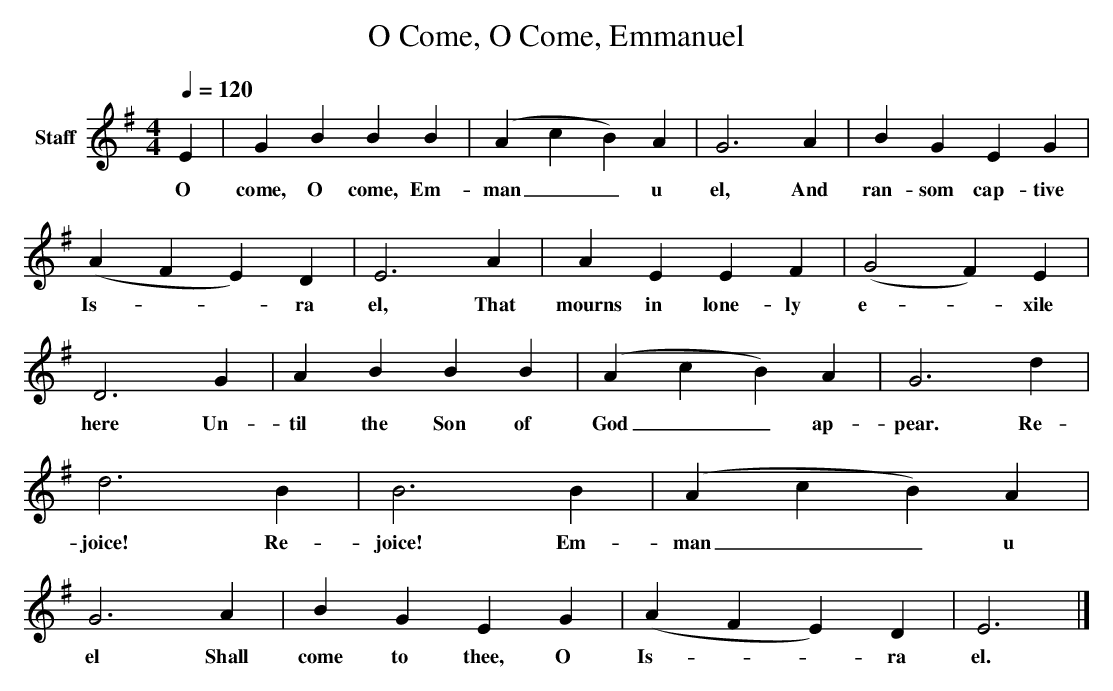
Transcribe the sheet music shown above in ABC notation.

X:1
T: O Come, O Come, Emmanuel
L: 1/4
M: 4/4
Q: 1/4=120
V: P1 name="Staff"
K: G
[V: P1]  E | G B B B | (A c B) A | G3 A | B G E G | (A F E) D | E3 A | A E E F | (G2 F) E | D3 G | A B B B | (A c B) A | G3 d | d3 B | B3 B | (A c B) A | G3 A | B G E G | (A F E) D | E3|]
w: O come, O come, Em- man__ u el, And ran- som cap- tive Is-__ ra el, That mourns in lone- ly e-_ xile here Un- til the Son of God__ ap- pear. Re- joice! Re- joice! Em- man__ u el Shall come to thee, O Is-__ ra el.
